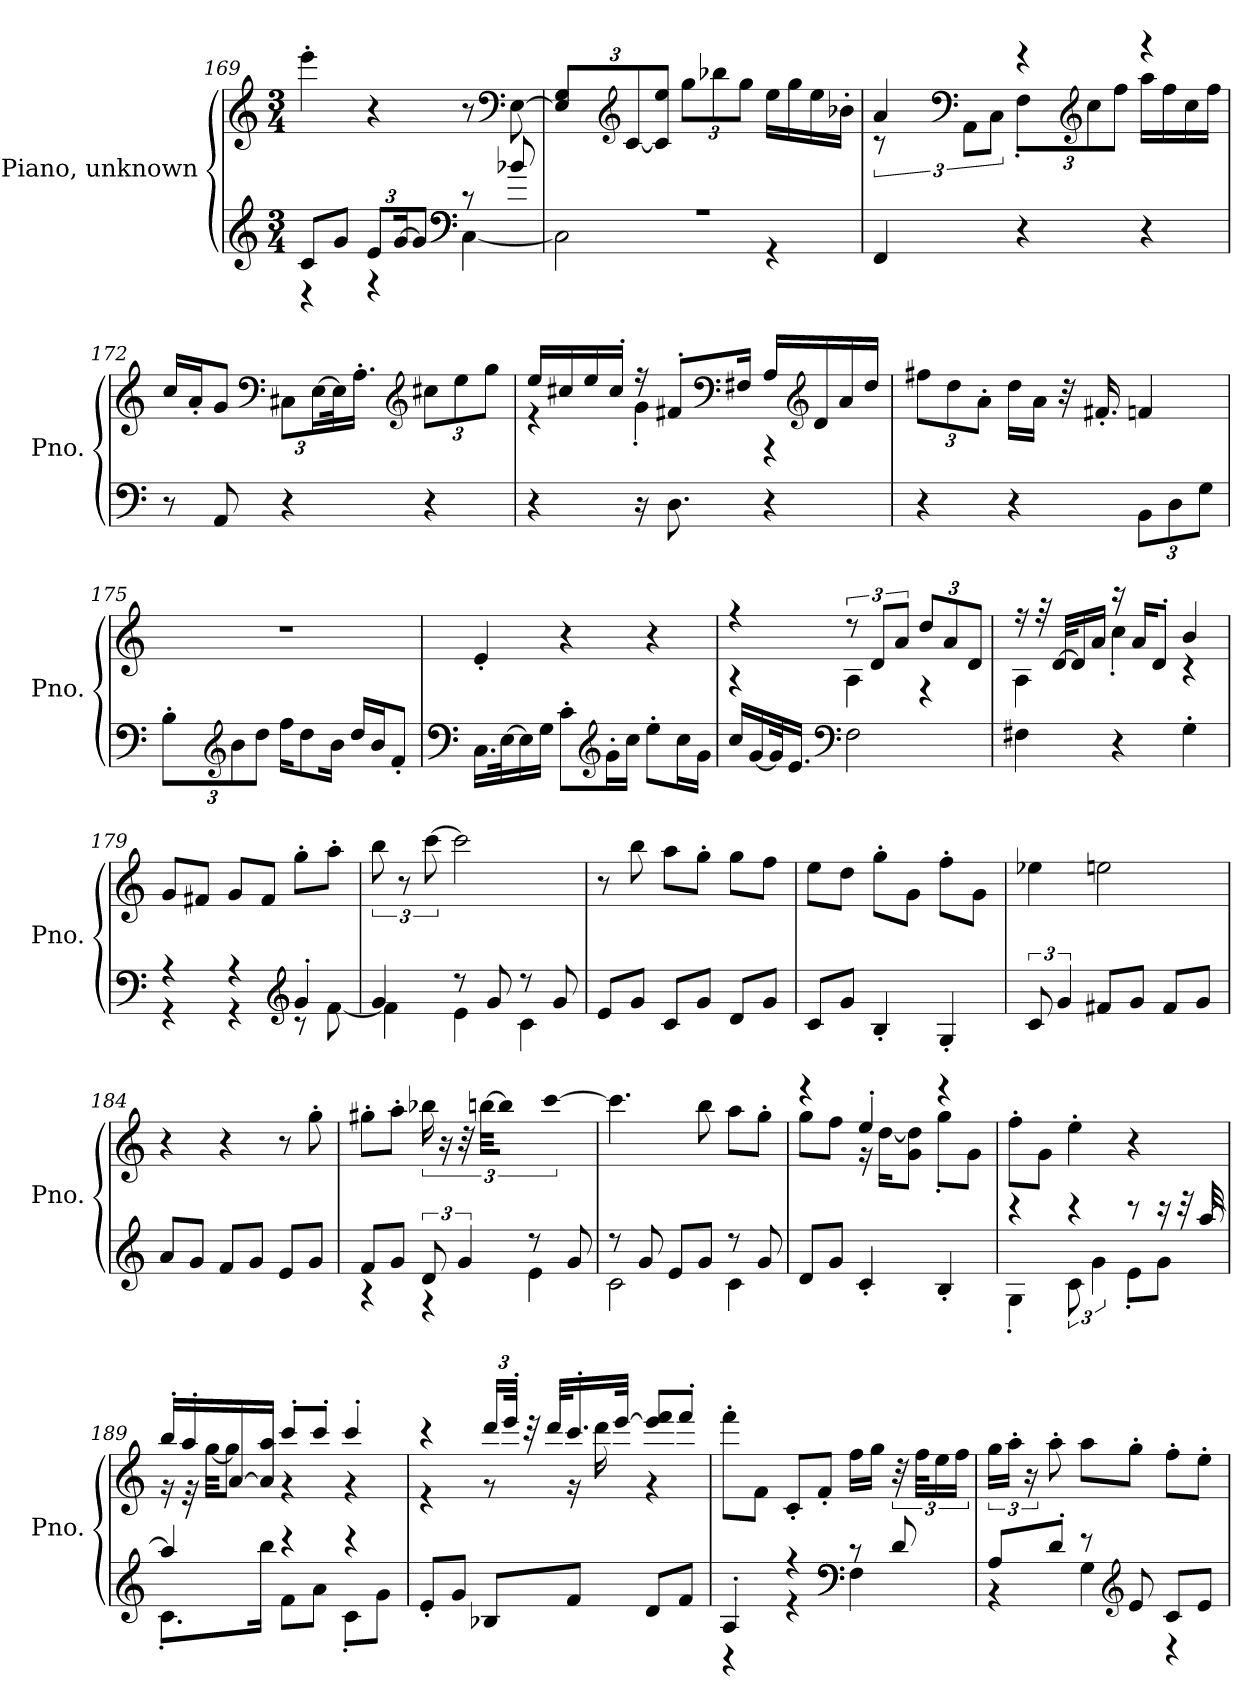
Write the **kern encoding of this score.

**kern	**kern
*part1	*part1
*staff2	*staff1
*I"Piano, unknown	*
*I'Pno.	*
*clefG2	*clefG2
*k[]	*k[]
*M3/4	*M3/4
=169	=169
*^	*
8c/L	4r	4eee'\
8g/J	.	.
*Xbrackettup	*	*
12e/L	4r	4r
[24g/K	.	.
8g/J]	.	.
*clefF4	*	*
8r	[4C\	8r
*	*	*clefF4
8b-X/	.	[8E\
!!LO:LB:g=z
=170	=170	=170
*	*	*Xbrackettup
2.r	2C\]	12E/] 12G/L
*	*	*clefG2
.	.	[12c/
.	.	12c/] 12ee/J
.	.	12gg\L
.	.	12bb-X\
.	.	12gg\J
.	4r	16ee\LL
.	.	16gg\
.	.	16ee\
.	.	16b-X'\JJ
*v	*v	*
=171	=171
*	*^
*	*	*brackettup
4FF/	4a/	12r
*	*clefF4	*
.	.	12AA\L
.	.	12C\J
*	*	*Xbrackettup
4r	4r	12F'\L
*	*clefG2	*
.	.	12cc\
.	.	12ff\J
4r	4r	16aa\LL
.	.	16ff\
.	.	16cc\
.	.	16ff\JJ
*	*v	*v
=172	=172
8r	16cc/LL
.	16a'/J
8AA/	8g/J
*	*clefF4
4r	12C#X\L
.	[24E\L
.	32E\K]
.	16.A'\JJ
*	*clefG2
4r	12cc#X\L
.	12ee\
.	12gg\J
!!LO:PB:g=z
=173	=173
*	*^
4r	16ee/LL	4r
.	16cc#X/	.
.	16ee/	.
.	16cc#'/JJ	.
16r	16r	4g'\
8.D\	8f#X'/L	.
*	*clefF4	*
.	16F#X/Jk	.
4r	16A/LL	4r
*	*clefG2	*
.	16d/	.
.	16a/	.
.	16dd/JJ	.
*	*v	*v
=174	=174
4r	12ff#X\L
.	12dd\
.	12a'\J
4r	16dd\LL
.	16a\JJ
.	32r
.	16.f#X'/
12BB\L	4fn/
12D\	.
12G\J	.
=175	=175
12B'\L	2.r
*clefG2	*
12b\	.
12dd\J	.
16ff\KL	.
8dd\	.
16b\Jk	.
16dd/LL	.
16b/J	.
8f'/J	.
!!LO:LB:g=z
=176	=176
*clefF4	*
16.C\LL	4e'/
[32E\K	.
16E\]	.
16G\JJ	.
8c'\L	4r
*clefG2	*
16g'\L	.
16cc\JJ	.
8ee'\L	4r
16cc\L	.
16g\JJ	.
=177	=177
*	*^
16cc/LL	4r	4r
[16g/	.	.
32g/K]	.	.
16.e/JJ	.	.
*clefF4	*	*
*	*brackettup	*
2F\	12r	4A\
.	12d/L	.
.	12a/J	.
*	*Xbrackettup	*
.	12dd/L	4r
.	12a/	.
.	12d/J	.
=178	=178	=178
4F#X\	16r	4A\
.	32r	.
.	[32d/KLL	.
.	16d/]	.
.	16a/JJ	.
4r	16r	4cc'\
.	16a/KL	.
.	8d'/J	.
4G'\	4b/	4r
*	*v	*v
=179	=179
*^	*
4r	4r	8g/L
.	.	8f#X/J
4r	4r	8g/L
.	.	8f#/J
*clefG2	*	*
4g'/	8r	8gg'\L
.	[8f\	8aa'\J
!!LO:LB:g=z
=180	=180	=180
*	*	*brackettup
4g/	4f\]	12bb\
.	.	12r
.	.	[12ccc\
8r	4e\	2ccc\]
8g/	.	.
8r	4c\	.
8g/	.	.
*v	*v	*
=181	=181
8e/L	8r
8g/J	8bb\
8c/L	8aa\L
8g/J	8gg'\J
8d/L	8gg\L
8g/J	8ff\J
=182	=182
8c/L	8ee\L
8g/J	8dd\J
4B'/	8gg'\L
.	8g\J
4G'/	8ff'\L
.	8g\J
=183	=183
*brackettup	*
12c/	4ee-X\
6g/	.
8f#X/L	2een\
8g/J	.
8f#/L	.
8g/J	.
=184	=184
8a/L	4r
8g/J	.
8f/L	4r
8g/J	.
8e/L	8r
8g/J	8gg'\
!!LO:LB:g=z
=185	=185
*^	*
8f/L	4r	8gg#X'\L
8g/J	.	8aa'\J
12d/	4r	24bb-X\
.	.	24r
6g/	.	48r
.	.	[48bbn\KKL
.	.	8bb\J]
8r	4e\	[4ccc\
8g/	.	.
=186	=186	=186
8r	2c\	4.ccc\]
8g/	.	.
8e/L	.	.
8g/J	.	8bb\
8r	4c\	8aa\L
8g/	.	8gg'\J
*v	*v	*
=187	=187
*	*^
8d/L	4r	8gg\L
8g/J	.	8ff\J
4c'/	4ee'/	16r
.	.	[16dd\KL
.	.	8g\ 8dd\]J
4B'/	4r	8gg'\L
.	.	8g\J
*	*v	*v
=188	=188
*^	*
4r	4G'\	8ff'\L
.	.	8g\J
4r	12c\	4ee'\
.	6g\	.
8r	8e'\L	4r
16r	8g\J	.
32r	.	.
[32aa/	.	.
!!LO:LB:g=z
=189	=189	=189
*	*	*^
4aa/]	8.c'\L	16bb'/LL	16r
.	.	16aa'/	32r
.	.	.	[32gg\KKL
.	.	[16a/	8gg\J]
.	16bb\Jk	16a/] 16aa/JJ	.
4r	8f\L	8ccc'/L	4r
.	8a\J	8ccc'/J	.
4r	8c'\L	4ccc'/	4r
.	8g\J	.	.
*v	*v	*	*
=190	=190	=190
8e'/L	4r	4r
8g/J	.	.
*	*Xbrackettup	*
8B-X/L	24ddd/LL	8r
.	48eee'/JJk	.
.	32r	.
.	32ddd/KLL	.
8f/J	16.ccc'/	16r
.	.	16ddd\
.	[32eee/JJk	.
8d/L	8eee/] 8fff/L	4r
8f/J	8fff'/J	.
*	*v	*v
=191	=191
*^	*
4A'/	4r	8fff'\L
.	.	8f\J
4r	4r	8c'/L
.	.	8f'/J
*clefF4	*	*
8r	4F\	16ff\LL
.	.	16gg\JJ
*	*	*brackettup
8d/	.	48r
.	.	48ff\KLL
.	.	24ee\
.	.	24ff\JJ
!!LO:LB:g=z
=192	=192	=192
8A/L	4r	24gg\LL
.	.	24aa'\JJ
.	.	24r
8d'/J	.	8aa'\
8r	4G\	8aa\L
*clefG2	*	*
8e/	.	8gg'\J
8c/L	4r	8ff'\L
8e/J	.	8ee'\J
*v	*v	*
=	=
*-	*-
